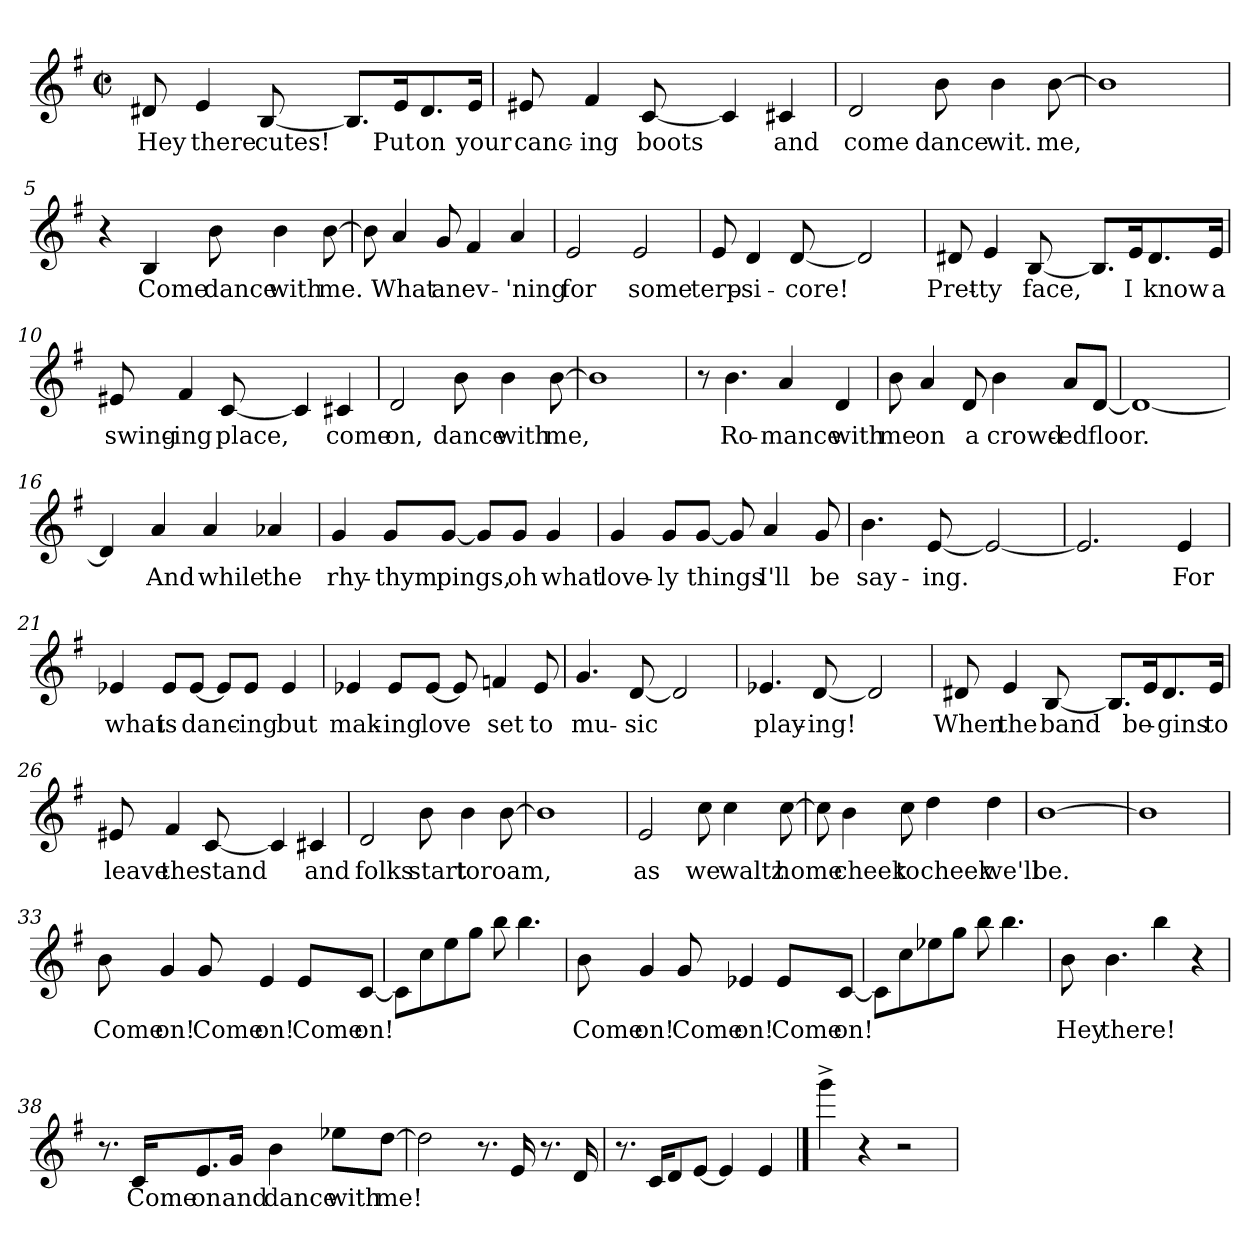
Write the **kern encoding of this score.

**kern	**text
*part1	*part1
*staff1	*staff1
*clefG2	*
*k[f#]	*
*G:	*
*M2/2	*
*met(c|)	*
=1	=1
8d#X/	Hey
4e/	there
[8B/	cutes!
8.B/L]	.
16e/K	Put
8.d#/	on
16e/Jk	your
=2	=2
8e#X/	canc-
4f#/	ing
[8c/	boots
4c/]	.
4c#X/	and
=3	=3
2d/	come
8b\	dance
4b\	wit.
[8b\	me,
!!LO:LB:g=z
=4	=4
1b]	.
=5	=5
4r	.
4B/	Come
8b\	dance
4b\	with
[8b\	me.
=6	=6
8b\]	.
4a/	What
8g/	an
4f#/	ev-
4a/	'ning
=7	=7
2e/	for
2e/	some
=8	=8
8e/	terp-
4d/	si-
[8d/	core!
2d/]	.
!!LO:LB:g=z
=9	=9
8d#X/	Pret-
4e/	ty
[8B/	face,
8.B/L]	.
16e/K	I
8.d#/	know
16e/Jk	a
=10	=10
8e#X/	swing-
4f#/	ing
[8c/	place,
4c/]	.
4c#X/	come
=11	=11
2d/	on,
8b\	dance
4b\	with
[8b\	-me,
=12	=12
1b]	.
!!LO:LB:g=z
=13	=13
8r	.
4.b\	Ro-
4a/	mance
4d/	with
=14	=14
8b\	me
4a/	on
8d/	a
4b\	crowd-
8a/L	ed
[8d/J	floor.
=15	=15
1d_	.
=16	=16
4d/]	.
4a/	And
4a/	while
4a-X/	the
!!LO:LB:g=z
=17	=17
4g/	rhy-
8g/L	thym
[8g/J	pings,
8g/L]	.
8g/J	oh
4g/	what
=18	=18
4g/	love-
8g/L	ly
[8g/J	things
8g/]	.
4a/	I'll
8g/	be
=19	=19
4.b\	say-
[8e/	ing.
2e/_	.
=20	=20
2.e/]	.
4e/	For
!!LO:LB:g=z
=21	=21
4e-X/	what
8e-/L	is
[8e-/J	-danc-
8e-/L]	.
8e-/J	ing
4e-/	but
=22	=22
4e-X/	mak-
8e-/L	ing
[8e-/J	love
8e-/]	.
4fn/	set
8e-/	to
=23	=23
4.g/	mu-
[8d/	sic
2d/]	.
=24	=24
4.e-X/	play-
[8d/	ing!
2d/]	.
!!LO:LB:g=z
=25	=25
8d#X/	When
4e/	the
[8B/	band
8.B/L]	.
16e/K	be-
8.d#/	gins
16e/Jk	to
=26	=26
8e#X/	leave
4f#/	the
[8c/	stand
4c/]	.
4c#X/	and
=27	=27
2d/	folks
8b\	start
4b\	to
[8b\	roam,
=28	=28
1b]	.
!!LO:LB:g=z
=29	=29
2e/	as
8cc\	we
4cc\	waltz
[8cc\	home
=30	=30
8cc\]	.
4b\	cheek
8cc\	to
4dd\	cheek
4dd\	we'll
=31	=31
[1b	be.
=32	=32
1b]	.
!!LO:PB:g=z
=33	=33
8b\	Come
4g/	on!
8g/	Come
4e/	on!
8e/L	Come
[8c/J	on!
=34	=34
8c\L]	.
8cc\	.
8ee\	.
8gg\J	.
8bb\	.
4.bb\	.
=35	=35
8b\	Come
4g/	on!
8g/	Come
4e-X/	on!
8e-/L	Come
[8c/J	on!
!!LO:LB:g=z
=36	=36
8c\L]	.
8cc\	.
8ee-X\	.
8gg\J	.
8bb\	.
4.bb\	.
=37	=37
8b\	Hey
4.b\	there!
4bb\	.
4r	.
=38	=38
8.r	.
16c/KL	Come
8.e/	on
16g/Jk	and
4b\	dance
8ee-X\L	with
[8dd\J	me!
=39	=39
2dd\]	.
8.r	.
16e/	.
8.r	.
16d/	.
!!LO:LB:g=z
=40	=40
8.r	.
16c/KL	.
8d/	.
[8e/J	.
4e/]	.
4e/	.
==41	==41
4ggg^\	.
4r	.
2r	.
=	=
*-	*-
